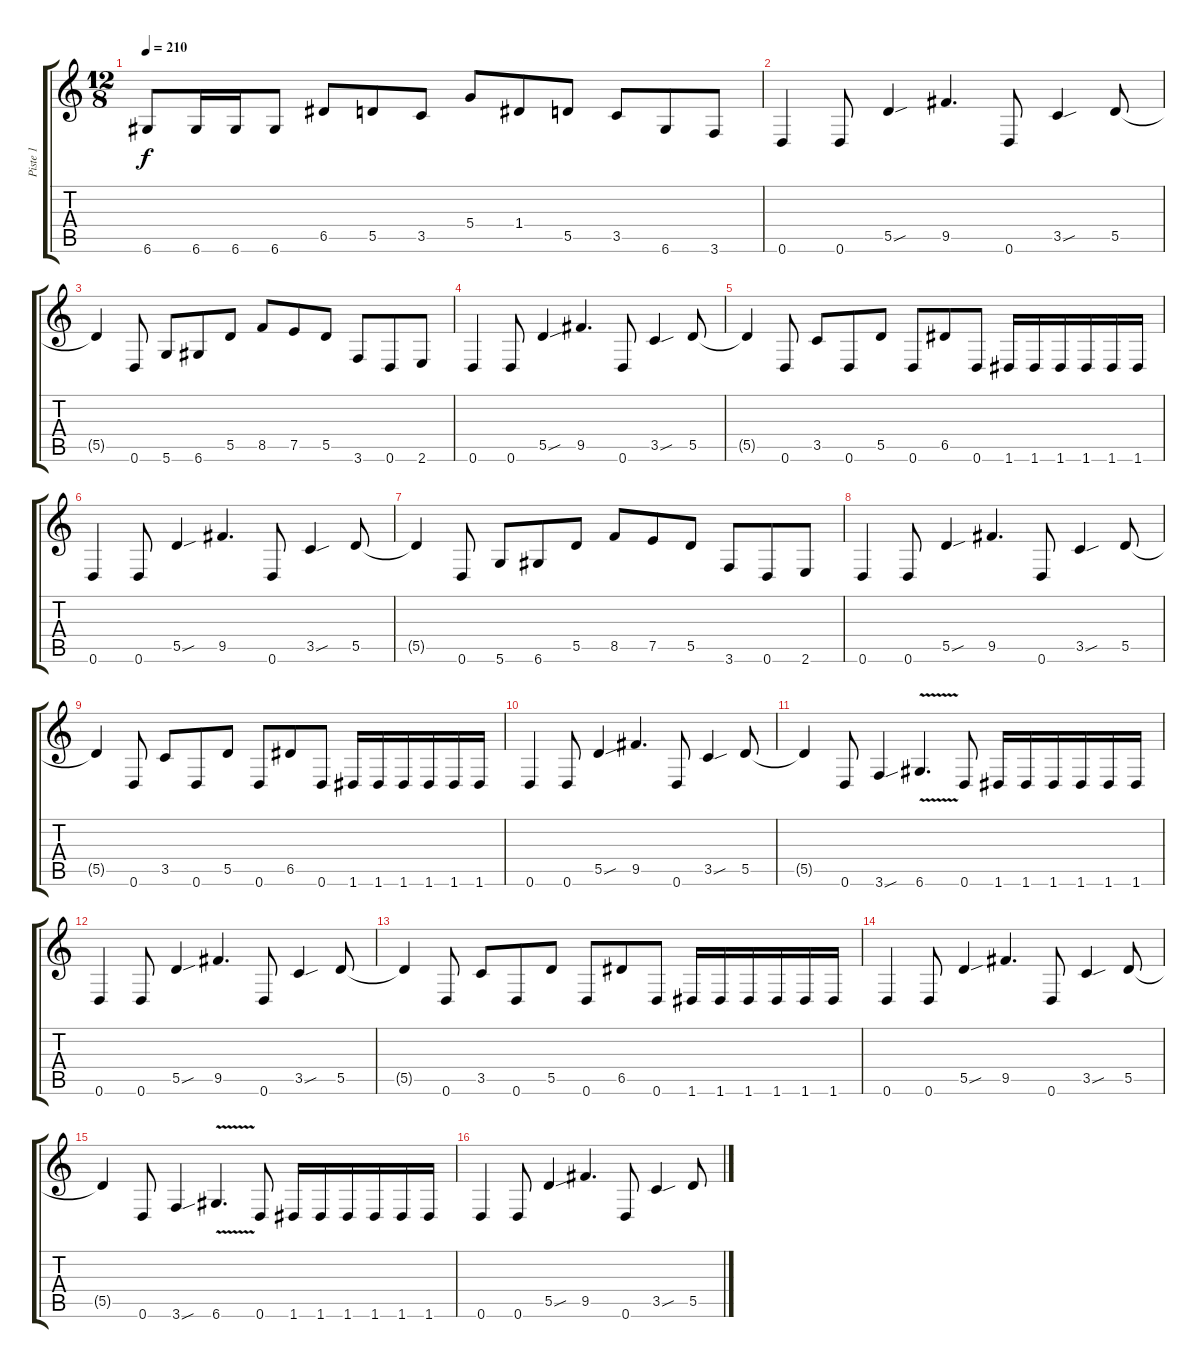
\track ("Piste 1" "Piste 1") {instrument distortionguitar}
\staff {score tabs}
\tuning (E4 B3 G3 D3 A2 D2) {hide}
\ts (12 8)
\tempo 210
\clef g2
\ks c
6.6.8{dy f} 6.6.16 6.6.16 6.6.8 6.5.8 5.5.8 3.5.8 5.4.8 1.4.8 5.5.8 3.5.8 6.6.8 3.6.8 |
0.6.4 0.6.8 5.5{sou}.4 9.5.4{d} 0.6.8 3.5{sou}.4 5.5.8 |
5.5{t}.4 0.6.8 5.6.8 6.6.8 5.5.8 8.5.8 7.5.8 5.5.8 3.6.8 0.6.8 2.6.8 |
0.6.4 0.6.8 5.5{sou}.4 9.5.4{d} 0.6.8 3.5{sou}.4 5.5.8 |
5.5{t}.4 0.6.8 3.5.8 0.6.8 5.5.8 0.6.8 6.5.8 0.6.8 1.6.16 1.6.16 1.6.16 1.6.16 1.6.16 1.6.16 |
0.6.4 0.6.8 5.5{sou}.4 9.5.4{d} 0.6.8 3.5{sou}.4 5.5.8 |
5.5{t}.4 0.6.8 5.6.8 6.6.8 5.5.8 8.5.8 7.5.8 5.5.8 3.6.8 0.6.8 2.6.8 |
0.6.4 0.6.8 5.5{sou}.4 9.5.4{d} 0.6.8 3.5{sou}.4 5.5.8 |
5.5{t}.4 0.6.8 3.5.8 0.6.8 5.5.8 0.6.8 6.5.8 0.6.8 1.6.16 1.6.16 1.6.16 1.6.16 1.6.16 1.6.16 |
0.6.4 0.6.8 5.5{sou}.4 9.5.4{d} 0.6.8 3.5{sou}.4 5.5.8 |
5.5{t}.4 0.6.8 3.6{sou}.4 6.6{v}.4{d} 0.6.8 1.6.16 1.6.16 1.6.16 1.6.16 1.6.16 1.6.16 |
0.6.4 0.6.8 5.5{sou}.4 9.5.4{d} 0.6.8 3.5{sou}.4 5.5.8 |
5.5{t}.4 0.6.8 3.5.8 0.6.8 5.5.8 0.6.8 6.5.8 0.6.8 1.6.16 1.6.16 1.6.16 1.6.16 1.6.16 1.6.16 |
0.6.4 0.6.8 5.5{sou}.4 9.5.4{d} 0.6.8 3.5{sou}.4 5.5.8 |
5.5{t}.4 0.6.8 3.6{sou}.4 6.6{v}.4{d} 0.6.8 1.6.16 1.6.16 1.6.16 1.6.16 1.6.16 1.6.16 |
0.6.4 0.6.8 5.5{sou}.4 9.5.4{d} 0.6.8 3.5{sou}.4 5.5.8
